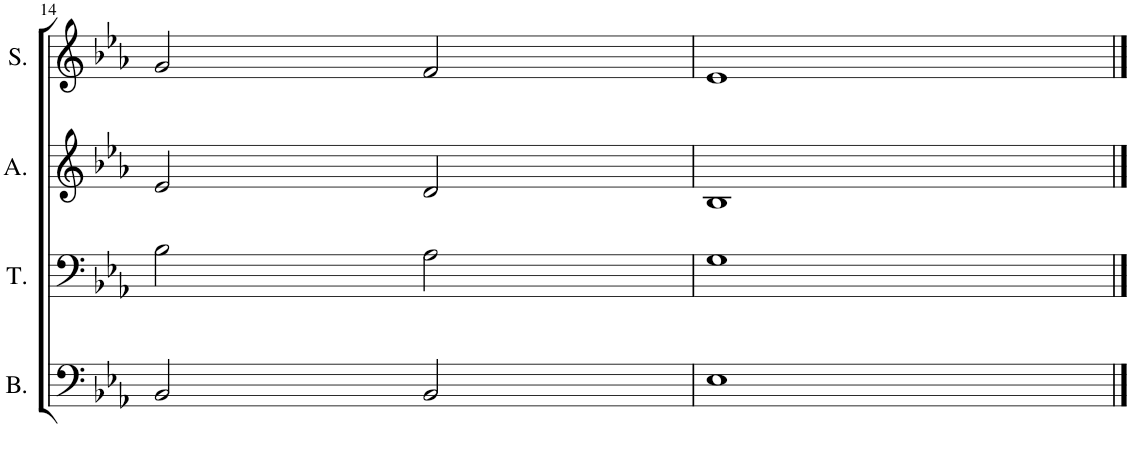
**kern	**kern	**kern	**kern
*part4	*part3	*part2	*part1
*staff4	*staff3	*staff2	*staff1
*I"Bass	*I"Tenor	*I"Alto	*I"Soprano
*I'B.	*I'T.	*I'A.	*I'S.
!!LO:PB:g=z
*clefF4	*clefF4	*clefG2	*clefG2
*k[b-e-a-]	*k[b-e-a-]	*k[b-e-a-]	*k[b-e-a-]
*M4/4	*M4/4	*M4/4	*M4/4
=14	=14	=14	=14
2BB-/	2B-\	2e-/	2g/
2BB-/	2A-\	2d/	2f/
=15	=15	=15	=15
1E-	1G	1B-	1e-
==	==	==	==
*-	*-	*-	*-
